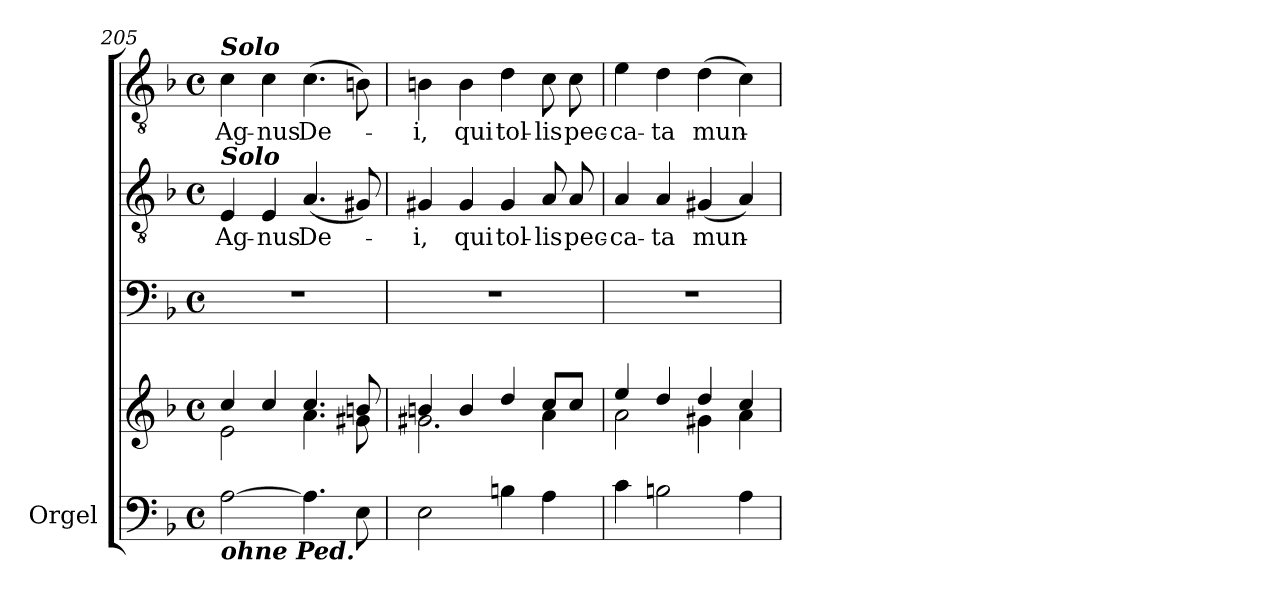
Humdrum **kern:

**kern	**kern	**kern	**kern	**text	**kern	**text
*part4	*part4	*part3	*part2	*part2	*part1	*part1
*staff5	*staff4	*staff3	*staff2	*staff2	*staff1	*staff1
*I"Orgel	*	*	*	*	*	*
*I'Org.	*	*	*	*	*	*
*clefF4	*clefG2	*clefF4	*clefGv2	*	*clefGv2	*
*k[b-]	*k[b-]	*k[b-]	*k[b-]	*	*k[b-]	*
*F:	*F:	*F:	*F:	*	*F:	*
*M4/4	*M4/4	*M4/4	*M4/4	*	*M4/4	*
*met(c)	*met(c)	*met(c)	*met(c)	*	*met(c)	*
=205	=205	=205	=205	=205	=205	=205
*	*^	*	*	*	*	*
!	!	!	!	!	!	!LO:TX:a:Bi:t=Solo	!
!	!	!	!	!LO:TX:a:Bi:t=Solo	!	!	!
!LO:TX:b:Bi:t=ohne Ped.	!	!	!	!	!	!	!
!	!	!	!	!	!LO:LY:b	!	!LO:LY:b
[2A\	4cc/	2e\	1r	4E/	Ag-	4c\	Ag-
!	!	!	!	!	!LO:LY:b	!	!LO:LY:b
.	4cc/	.	.	4E/	-nus	4c\	-nus
!	!	!	!	!	!LO:LY:b	!	!LO:LY:b
4.A\]	4.cc/	4.a\	.	(<4.A/	De-	(>4.c\	De-
8E\	8bn/	8g#X\	.	8G#X/)	.	8Bn\)	.
=206	=206	=206	=206	=206	=206	=206	=206
!	!	!	!	!	!LO:LY:b	!	!LO:LY:b
2E\	4bn/	2.g#X\	1r	4G#X/	-i,	4Bn\	-i,
!	!	!	!	!	!LO:LY:b	!	!LO:LY:b
.	4b/	.	.	4G#/	qui	4B\	qui
!	!	!	!	!	!LO:LY:b	!	!LO:LY:b
4Bn\	4dd/	.	.	4G#/	tol-	4d\	tol-
!	!	!	!	!	!LO:LY:b	!	!LO:LY:b
4A\	8cc/L	4a\	.	8A/	-lis	8c\	-lis
!	!	!	!	!	!LO:LY:b	!	!LO:LY:b
.	8cc/J	.	.	8A/	pec-	8c\	pec-
=207	=207	=207	=207	=207	=207	=207	=207
!	!	!	!	!	!LO:LY:b	!	!LO:LY:b
4c\	4ee/	2a\	1r	4A/	-ca-	4e\	-ca-
!	!	!	!	!	!LO:LY:b	!	!LO:LY:b
2Bn\	4dd/	.	.	4A/	-ta	4d\	-ta
!	!	!	!	!	!LO:LY:b	!	!LO:LY:b
.	4dd/	4g#X\	.	(<4G#X/	mun-	(>4d\	mun-
4A\	4cc/	4a\	.	4A/)	.	4c\)	.
*	*v	*v	*	*	*	*	*
=	=	=	=	=	=	=
*-	*-	*-	*-	*-	*-	*-
